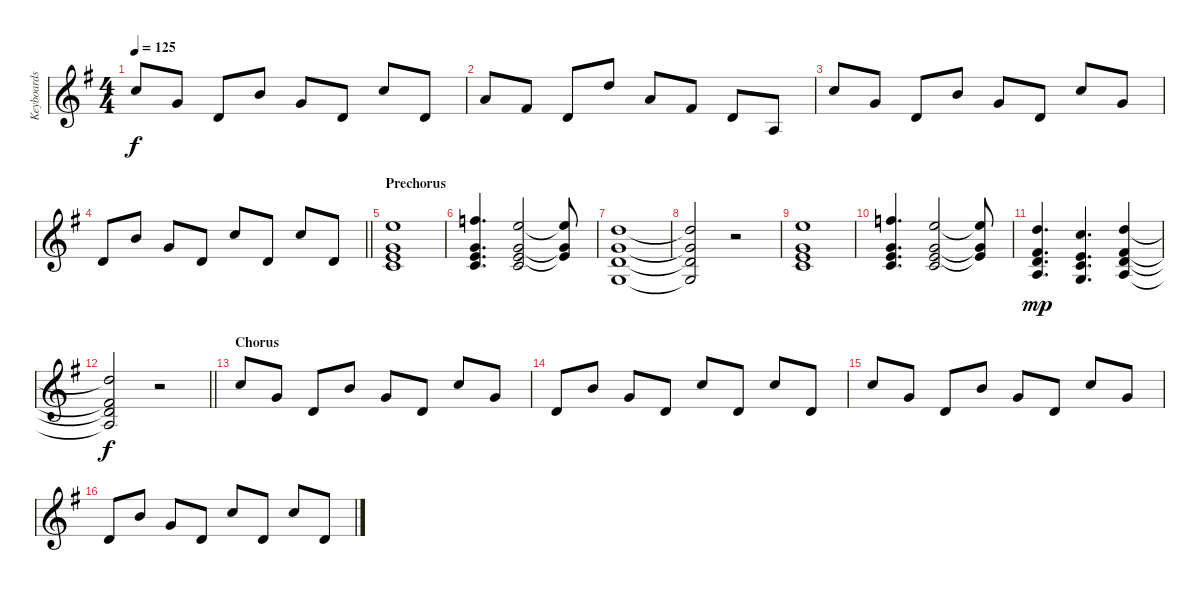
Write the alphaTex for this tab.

\track ("Keyboards" "Keyboards") {instrument pad1newage}
\staff {score}
\tuning (E4 B3 G3 D3 A2 E2) {hide}
\ts (4 4)
\tempo 125
\clef g2
\ks g
8.1.8{dy f} 8.2.8 7.3.8 7.1.8 8.2.8 7.3.8 8.1.8 7.3.8 |
10.2.8 11.3.8 12.4.8 10.1.8 10.2.8 11.3.8 12.4.8 12.5.8 |
8.1.8 8.2.8 7.3.8 7.1.8 8.2.8 7.3.8 8.1.8 8.2.8 |
\barLineRight lightlight
7.3.8 7.1.8 8.2.8 7.3.8 8.1.8 7.3.8 8.1.8 7.3.8 |
\section ("" "Prechorus")
(12.1 8.2 9.3 10.4).1 |
(13.1 8.2 9.3 10.4).4{d} (12.1 8.2 9.3 10.4).2 (12.1{t} 8.2{t} 9.3{t}).8 |
(10.1 8.2 7.3 5.4).1 |
(10.1{t} 8.2{t} 7.3{t} 5.4{t}).2 r.2 |
(12.1 8.2 9.3 10.4).1 |
(13.1 8.2 9.3 10.4).4{d} (12.1 8.2 9.3 10.4).2 (12.1{t} 8.2{t} 9.3{t}).8 |
(10.1 7.2 7.3 7.4).4{d dy mp} (8.1 5.2 5.3 5.4).4{d} (10.1 7.2 7.3 7.4).4 |
\barLineRight lightlight
(10.1{t} 7.2{t} 7.3{t} 7.4{t}).2{dy f} r.2 |
\section ("" "Chorus")
8.1.8 8.2.8 7.3.8 7.1.8 8.2.8 7.3.8 8.1.8 8.2.8 |
7.3.8 7.1.8 8.2.8 7.3.8 8.1.8 7.3.8 8.1.8 7.3.8 |
8.1.8 8.2.8 7.3.8 7.1.8 8.2.8 7.3.8 8.1.8 8.2.8 |
7.3.8 7.1.8 8.2.8 7.3.8 8.1.8 7.3.8 8.1.8 7.3.8
